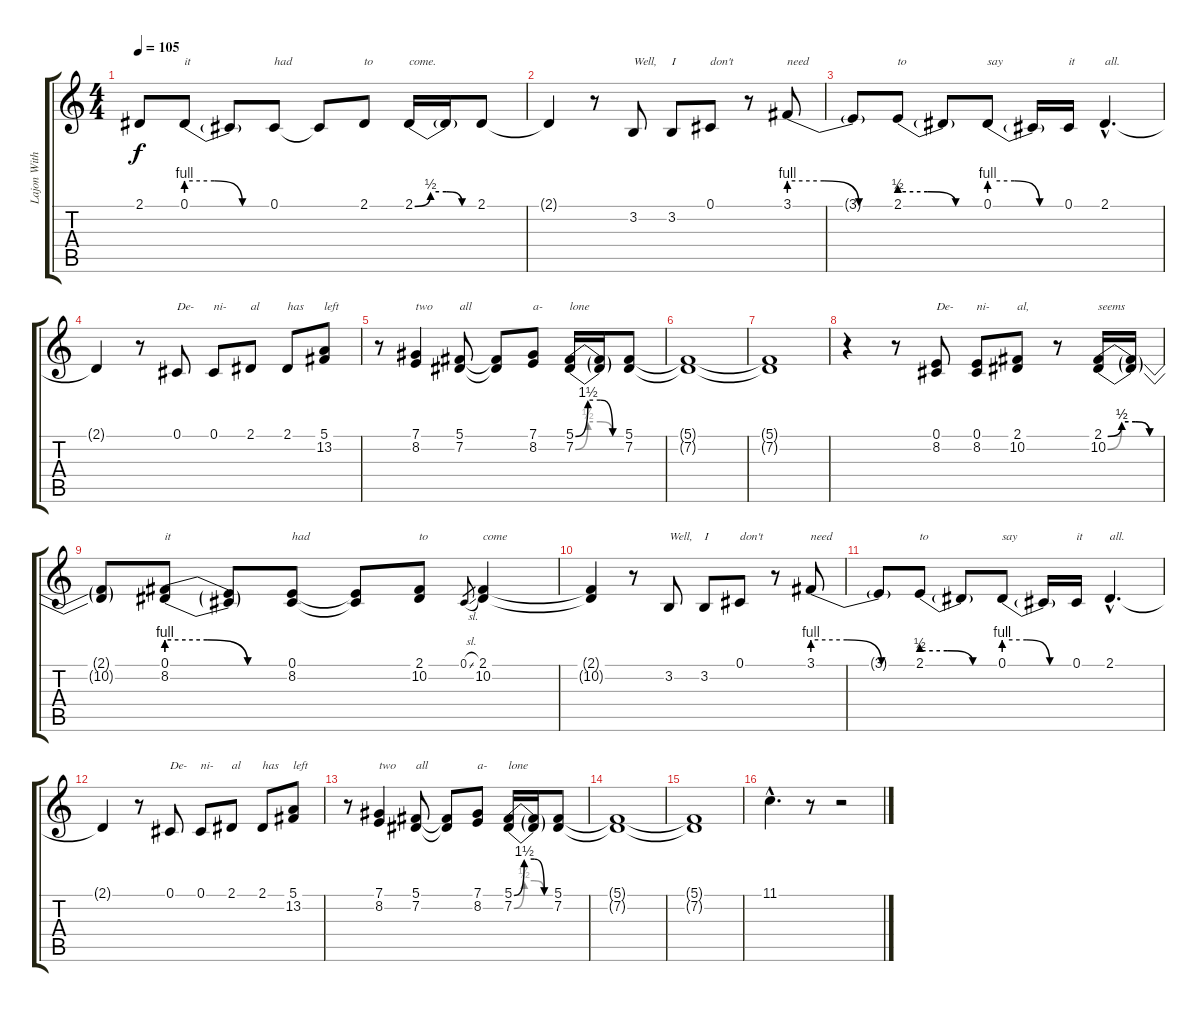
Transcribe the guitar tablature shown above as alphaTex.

\track ("Lajon Witherspoon - Vocals" "Lajon With") {instrument lead2sawtooth}
\staff {score tabs}
\tuning (Db4 Ab3 E3 B2 Gb2 Db2) {hide}
\ts (4 4)
\tempo 105
\clef g2
\ks c
2.1{t}.8{dy f} 0.1{be (custom 0 4 20 4 40 0 60 0)}.8{txt "it"} 0.1{t}.8 0.1.8{txt "had"} 0.1{t}.8 2.1.8{txt "to"} 2.1{be (custom 0 0 15 2 30 2 45 0 60 0)}.16{txt "come."} 2.1{t}.16 2.1.8 |
2.1{t}.4 r.8 3.2.8{txt "Well,"} 3.2.8{txt "I"} 0.1.8{txt "don't"} r.8 3.1{be (custom 0 4 20 4 40 0 60 0)}.8{txt "need"} |
3.1{t}.8 2.1{be (custom 0 2 20 2 40 0 60 0)}.8{txt "to"} 2.1{t}.8 0.1{be (custom 0 4 20 4 40 0 60 0)}.8{txt "say"} 0.1{t}.16 0.1.16{txt "it"} 2.1{hac}.4{d txt "all."} |
2.1{t}.4 r.8 0.1.8{txt "De-"} 0.1.8{txt "ni-"} 2.1.8{txt "al"} 2.1.8{txt "has"} (5.1 13.2).8{txt "left"} |
r.8 (7.1 8.2).4{txt "two"} (5.1 7.2).8{txt "all"} (5.1{t} 7.2{t}).8 (7.1 8.2).8{txt "a-"} (5.1{be (custom 0 0 15 6 30 6 45 0 60 0)} 7.2{be (custom 0 0 15 2 30 2 45 0 60 0)}).16{txt "lone"} (5.1{t} 7.2{t}).16 (5.1 7.2).8 |
(5.1{t} 7.2{t}).1 |
(5.1{t} 7.2{t}).1 |
r.4 r.8 (0.1 8.2).8{txt "De-"} (0.1 8.2).8{txt "ni-"} (2.1 10.2).8{txt "al,"} r.8 (2.1{be (custom 0 0 15 2 30 2 45 0 60 0)} 10.2{be (custom 0 0 15 2 30 2 45 0 60 0)}).16{txt "seems"} (2.1{t} 10.2{t}).16 |
(2.1{t} 10.2{t}).8 (0.1{be (custom 0 4 20 4 40 0 60 0)} 8.2{be (custom 0 4 20 4 40 0 60 0)}).8{txt "it"} (0.1{t} 8.2{t}).8 (0.1 8.2).8{txt "had"} (0.1{t} 8.2{t}).8 (2.1 10.2).8{txt "to"} 0.1{sl}.8{gr} (2.1 10.2).4{txt "come"} |
(2.1{t} 10.2{t}).4 r.8 3.2.8{txt "Well,"} 3.2.8{txt "I"} 0.1.8{txt "don't"} r.8 3.1{be (custom 0 4 20 4 40 0 60 0)}.8{txt "need"} |
3.1{t}.8 2.1{be (custom 0 2 20 2 40 0 60 0)}.8{txt "to"} 2.1{t}.8 0.1{be (custom 0 4 20 4 40 0 60 0)}.8{txt "say"} 0.1{t}.16 0.1.16{txt "it"} 2.1{hac}.4{d txt "all."} |
2.1{t}.4 r.8 0.1.8{txt "De-"} 0.1.8{txt "ni-"} 2.1.8{txt "al"} 2.1.8{txt "has"} (5.1 13.2).8{txt "left"} |
r.8 (7.1 8.2).4{txt "two"} (5.1 7.2).8{txt "all"} (5.1{t} 7.2{t}).8 (7.1 8.2).8{txt "a-"} (5.1{be (custom 0 0 15 6 30 6 45 0 60 0)} 7.2{be (custom 0 0 15 2 30 2 45 0 60 0)}).16{txt "lone"} (5.1{t} 7.2{t}).16 (5.1 7.2).8 |
(5.1{t} 7.2{t}).1 |
(5.1{t} 7.2{t}).1 |
11.1{hac}.4{d} r.8 r.2
